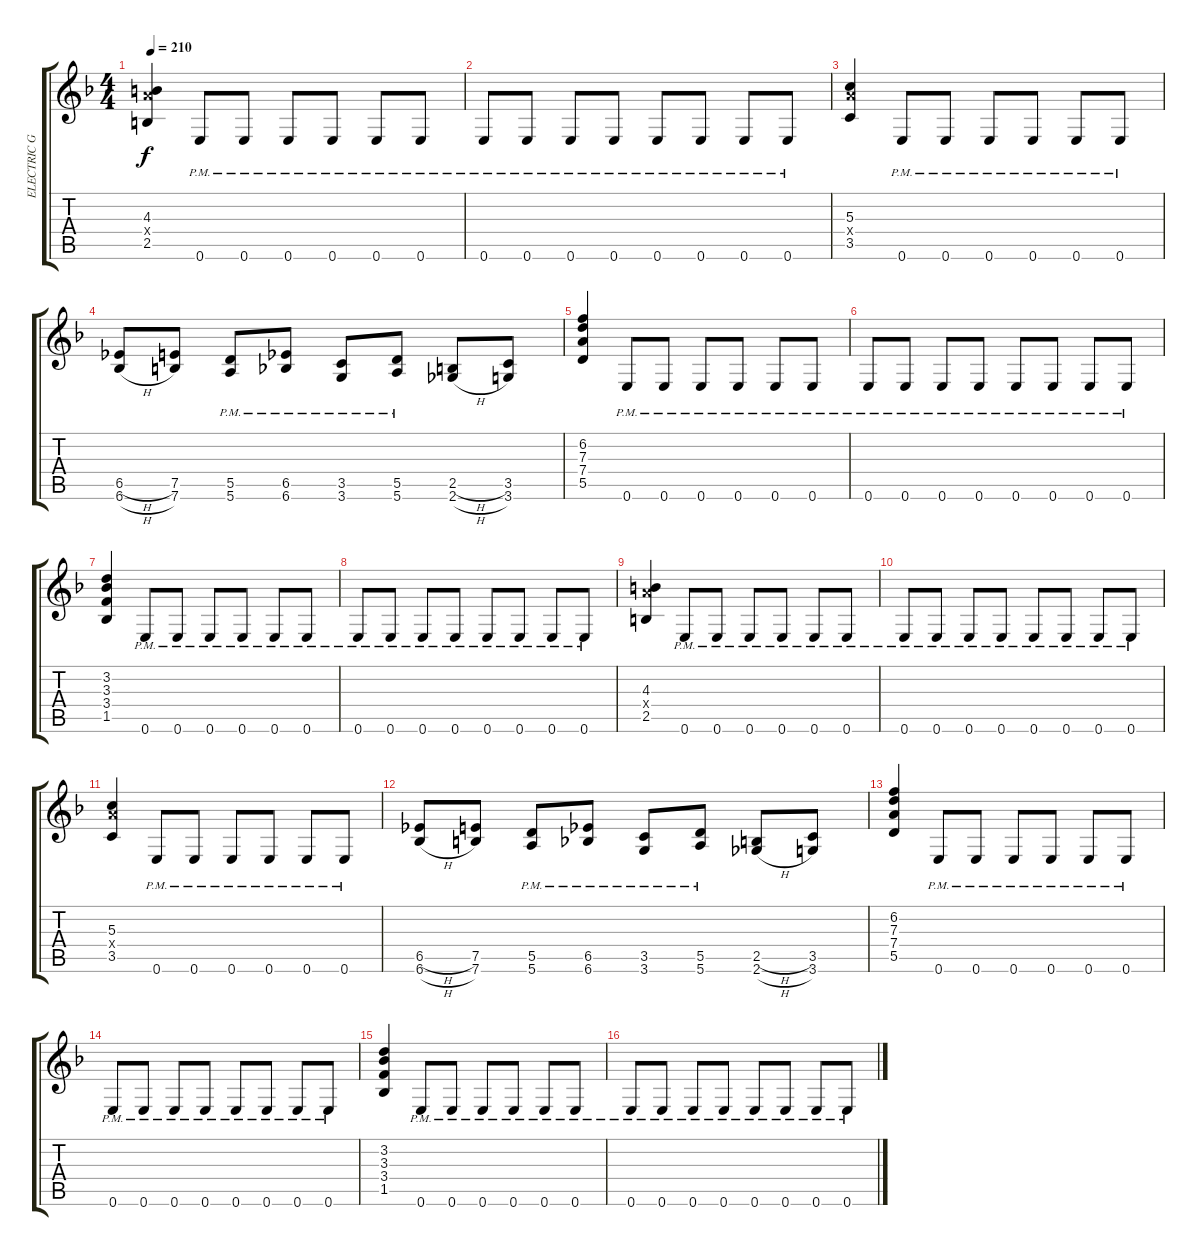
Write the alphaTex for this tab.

\track ("ELECTRIC GUITAR 2" "ELECTRIC G") {instrument overdrivenguitar}
\staff {score tabs}
\tuning (E4 B3 G3 D3 A2 E2) {hide}
\ts (4 4)
\tempo 210
\clef g2
\ks f
(4.3 7.4{x} 2.5).4{dy f} 0.6{pm}.8 0.6{pm}.8 0.6{pm}.8 0.6{pm}.8 0.6{pm}.8 0.6{pm}.8 |
0.6{pm}.8 0.6{pm}.8 0.6{pm}.8 0.6{pm}.8 0.6{pm}.8 0.6{pm}.8 0.6{pm}.8 0.6{pm}.8 |
(5.3 7.4{x} 3.5).4 0.6{pm}.8 0.6{pm}.8 0.6{pm}.8 0.6{pm}.8 0.6{pm}.8 0.6{pm}.8 |
(6.5{h} 6.6{h}).8 (7.5 7.6).8 (5.5{pm} 5.6{pm}).8 (6.5{pm} 6.6{pm}).8 (3.5{pm} 3.6{pm}).8 (5.5{pm} 5.6{pm}).8 (2.5{h} 2.6{h}).8 (3.5 3.6).8 |
(6.2 7.3 7.4 5.5).4 0.6{pm}.8 0.6{pm}.8 0.6{pm}.8 0.6{pm}.8 0.6{pm}.8 0.6{pm}.8 |
0.6{pm}.8 0.6{pm}.8 0.6{pm}.8 0.6{pm}.8 0.6{pm}.8 0.6{pm}.8 0.6{pm}.8 0.6{pm}.8 |
(3.2 3.3 3.4 1.5).4 0.6{pm}.8 0.6{pm}.8 0.6{pm}.8 0.6{pm}.8 0.6{pm}.8 0.6{pm}.8 |
0.6{pm}.8 0.6{pm}.8 0.6{pm}.8 0.6{pm}.8 0.6{pm}.8 0.6{pm}.8 0.6{pm}.8 0.6{pm}.8 |
(4.3 7.4{x} 2.5).4 0.6{pm}.8 0.6{pm}.8 0.6{pm}.8 0.6{pm}.8 0.6{pm}.8 0.6{pm}.8 |
0.6{pm}.8 0.6{pm}.8 0.6{pm}.8 0.6{pm}.8 0.6{pm}.8 0.6{pm}.8 0.6{pm}.8 0.6{pm}.8 |
(5.3 7.4{x} 3.5).4 0.6{pm}.8 0.6{pm}.8 0.6{pm}.8 0.6{pm}.8 0.6{pm}.8 0.6{pm}.8 |
(6.5{h} 6.6{h}).8 (7.5 7.6).8 (5.5{pm} 5.6{pm}).8 (6.5{pm} 6.6{pm}).8 (3.5{pm} 3.6{pm}).8 (5.5{pm} 5.6{pm}).8 (2.5{h} 2.6{h}).8 (3.5 3.6).8 |
(6.2 7.3 7.4 5.5).4 0.6{pm}.8 0.6{pm}.8 0.6{pm}.8 0.6{pm}.8 0.6{pm}.8 0.6{pm}.8 |
0.6{pm}.8 0.6{pm}.8 0.6{pm}.8 0.6{pm}.8 0.6{pm}.8 0.6{pm}.8 0.6{pm}.8 0.6{pm}.8 |
(3.2 3.3 3.4 1.5).4 0.6{pm}.8 0.6{pm}.8 0.6{pm}.8 0.6{pm}.8 0.6{pm}.8 0.6{pm}.8 |
0.6{pm}.8 0.6{pm}.8 0.6{pm}.8 0.6{pm}.8 0.6{pm}.8 0.6{pm}.8 0.6{pm}.8 0.6{pm}.8
